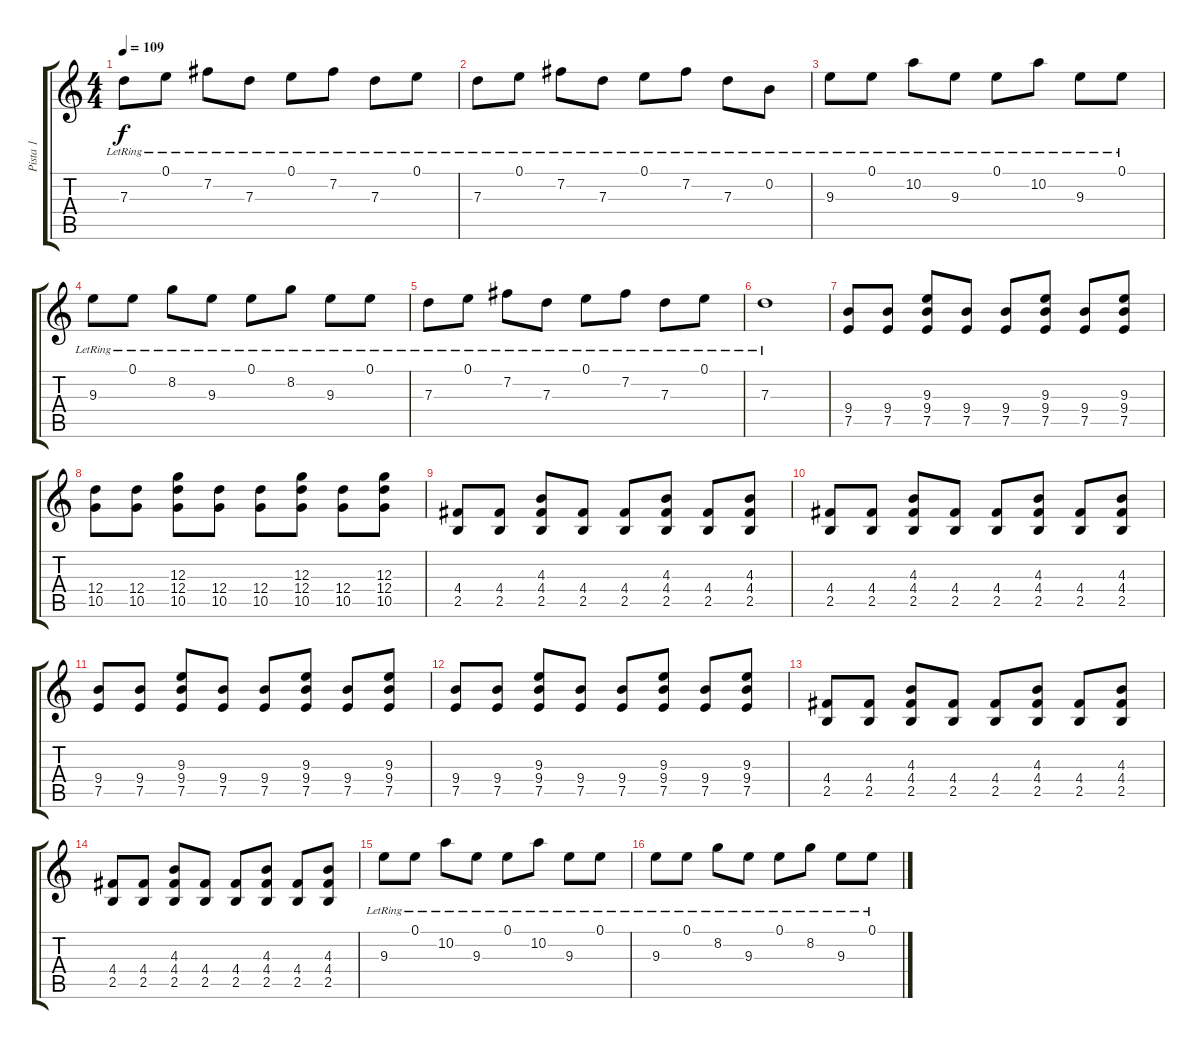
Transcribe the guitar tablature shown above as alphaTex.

\track ("Pista 1" "Pista 1") {instrument acousticguitarnylon}
\staff {score tabs}
\tuning (E4 B3 G3 D3 A2 E2) {hide}
\ts (4 4)
\tempo 109
\clef g2
\ks c
7.3{lr}.8{dy f} 0.1{lr}.8 7.2{lr}.8 7.3{lr}.8 0.1{lr}.8 7.2{lr}.8 7.3{lr}.8 0.1{lr}.8 |
7.3{lr}.8 0.1{lr}.8 7.2{lr}.8 7.3{lr}.8 0.1{lr}.8 7.2{lr}.8 7.3{lr}.8 0.2{lr}.8 |
9.3{lr}.8 0.1{lr}.8 10.2{lr}.8 9.3{lr}.8 0.1{lr}.8 10.2{lr}.8 9.3{lr}.8 0.1{lr}.8 |
9.3{lr}.8 0.1{lr}.8 8.2{lr}.8 9.3{lr}.8 0.1{lr}.8 8.2{lr}.8 9.3{lr}.8 0.1{lr}.8 |
7.3{lr}.8 0.1{lr}.8 7.2{lr}.8 7.3{lr}.8 0.1{lr}.8 7.2{lr}.8 7.3{lr}.8 0.1{lr}.8 |
7.3{lr}.1 |
(9.4 7.5).8 (9.4 7.5).8 (9.3 9.4 7.5).8 (9.4 7.5).8 (9.4 7.5).8 (9.3 9.4 7.5).8 (9.4 7.5).8 (9.3 9.4 7.5).8 |
(12.4 10.5).8 (12.4 10.5).8 (12.3 12.4 10.5).8 (12.4 10.5).8 (12.4 10.5).8 (12.3 12.4 10.5).8 (12.4 10.5).8 (12.3 12.4 10.5).8 |
(4.4 2.5).8 (4.4 2.5).8 (4.3 4.4 2.5).8 (4.4 2.5).8 (4.4 2.5).8 (4.3 4.4 2.5).8 (4.4 2.5).8 (4.3 4.4 2.5).8 |
(4.4 2.5).8 (4.4 2.5).8 (4.3 4.4 2.5).8 (4.4 2.5).8 (4.4 2.5).8 (4.3 4.4 2.5).8 (4.4 2.5).8 (4.3 4.4 2.5).8 |
(9.4 7.5).8 (9.4 7.5).8 (9.3 9.4 7.5).8 (9.4 7.5).8 (9.4 7.5).8 (9.3 9.4 7.5).8 (9.4 7.5).8 (9.3 9.4 7.5).8 |
(9.4 7.5).8 (9.4 7.5).8 (9.3 9.4 7.5).8 (9.4 7.5).8 (9.4 7.5).8 (9.3 9.4 7.5).8 (9.4 7.5).8 (9.3 9.4 7.5).8 |
(4.4 2.5).8 (4.4 2.5).8 (4.3 4.4 2.5).8 (4.4 2.5).8 (4.4 2.5).8 (4.3 4.4 2.5).8 (4.4 2.5).8 (4.3 4.4 2.5).8 |
(4.4 2.5).8 (4.4 2.5).8 (4.3 4.4 2.5).8 (4.4 2.5).8 (4.4 2.5).8 (4.3 4.4 2.5).8 (4.4 2.5).8 (4.3 4.4 2.5).8 |
9.3{lr}.8 0.1{lr}.8 10.2{lr}.8 9.3{lr}.8 0.1{lr}.8 10.2{lr}.8 9.3{lr}.8 0.1{lr}.8 |
9.3{lr}.8 0.1{lr}.8 8.2{lr}.8 9.3{lr}.8 0.1{lr}.8 8.2{lr}.8 9.3{lr}.8 0.1{lr}.8
